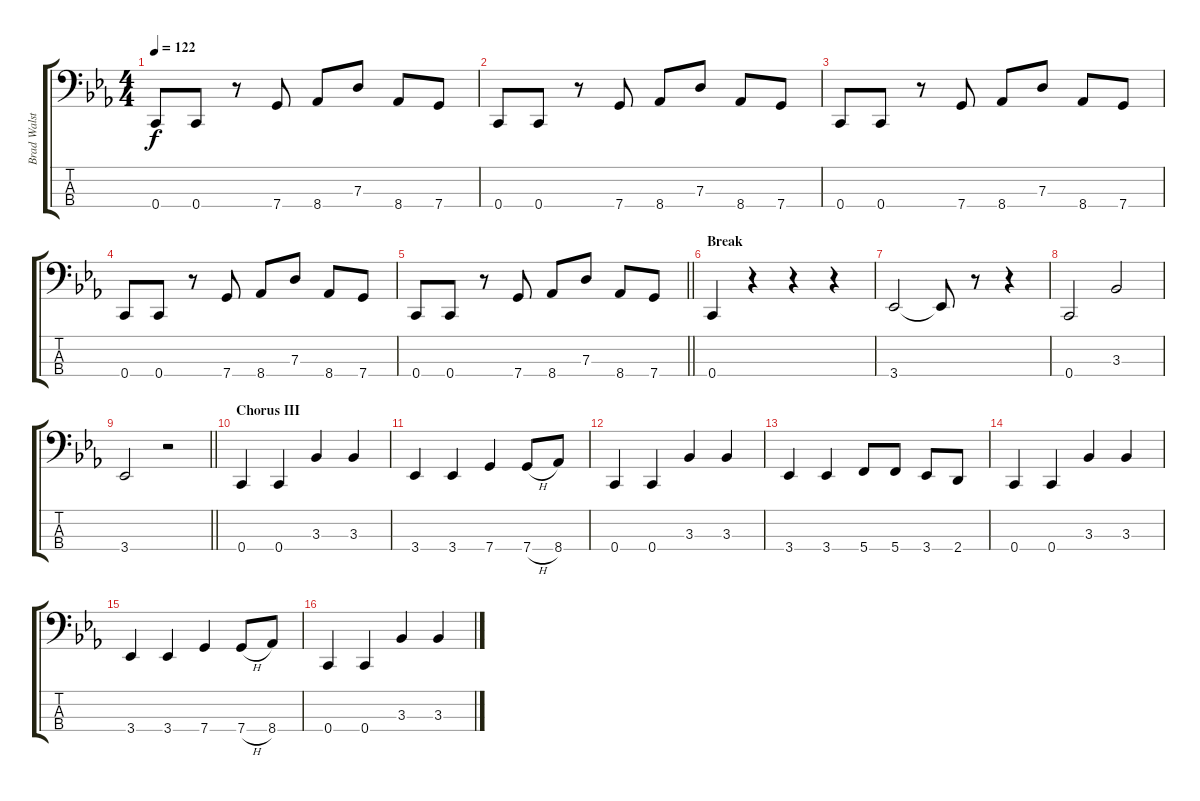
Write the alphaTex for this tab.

\track ("Brad Walst" "Brad Walst") {instrument electricbasspick}
\staff {score tabs}
\tuning (F2 C2 G1 C1) {hide}
\ts (4 4)
\tempo 122
\clef f4
\ks cminor
0.4.8{dy f} 0.4.8 r.8 7.4.8 8.4.8 7.3.8 8.4.8 7.4.8 |
0.4.8 0.4.8 r.8 7.4.8 8.4.8 7.3.8 8.4.8 7.4.8 |
0.4.8 0.4.8 r.8 7.4.8 8.4.8 7.3.8 8.4.8 7.4.8 |
0.4.8 0.4.8 r.8 7.4.8 8.4.8 7.3.8 8.4.8 7.4.8 |
\barLineRight lightlight
0.4.8 0.4.8 r.8 7.4.8 8.4.8 7.3.8 8.4.8 7.4.8 |
\section ("" "Break")
0.4.4 r.4 r.4 r.4 |
3.4.2{volume 9} 3.4{t}.8 r.8 r.4 |
0.4.2 3.3.2 |
\barLineRight lightlight
3.4.2 r.2 |
\section ("" "Chorus III")
0.4.4{volume 14} 0.4.4 3.3.4 3.3.4 |
3.4.4 3.4.4 7.4.4 7.4{h}.8 8.4.8 |
0.4.4 0.4.4 3.3.4 3.3.4 |
3.4.4 3.4.4 5.4.8 5.4.8 3.4.8 2.4.8 |
0.4.4 0.4.4 3.3.4 3.3.4 |
3.4.4 3.4.4 7.4.4 7.4{h}.8 8.4.8 |
0.4.4 0.4.4 3.3.4 3.3.4
